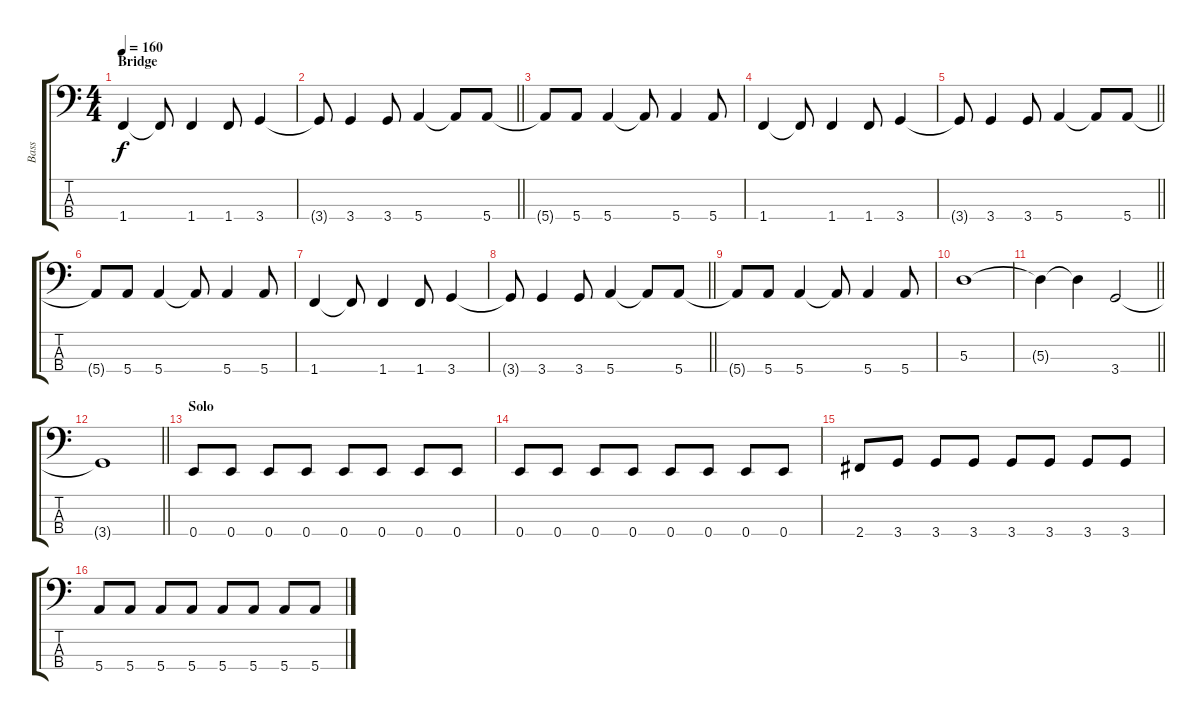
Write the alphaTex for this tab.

\track ("Bass" "Bass") {instrument electricbassfinger}
\staff {score tabs}
\tuning (G2 D2 A1 E1) {hide}
\ts (4 4)
\section ("" "Bridge")
\tempo 160
\clef f4
\ks c
1.4.4{dy f} 1.4{t}.8 1.4.4 1.4.8 3.4.4 |
\barLineRight lightlight
3.4{t}.8 3.4.4 3.4.8 5.4.4 5.4{t}.8 5.4.8 |
5.4{t}.8 5.4.8 5.4.4 5.4{t}.8 5.4.4 5.4.8 |
1.4.4 1.4{t}.8 1.4.4 1.4.8 3.4.4 |
\barLineRight lightlight
3.4{t}.8 3.4.4 3.4.8 5.4.4 5.4{t}.8 5.4.8 |
5.4{t}.8 5.4.8 5.4.4 5.4{t}.8 5.4.4 5.4.8 |
1.4.4 1.4{t}.8 1.4.4 1.4.8 3.4.4 |
\barLineRight lightlight
3.4{t}.8 3.4.4 3.4.8 5.4.4 5.4{t}.8 5.4.8 |
5.4{t}.8 5.4.8 5.4.4 5.4{t}.8 5.4.4 5.4.8 |
5.3.1 |
\barLineRight lightlight
5.3{t}.4 5.3{t}.4 3.4.2 |
\barLineRight lightlight
3.4{t}.1 |
\section ("" "Solo")
0.4.8 0.4.8 0.4.8 0.4.8 0.4.8 0.4.8 0.4.8 0.4.8 |
0.4.8 0.4.8 0.4.8 0.4.8 0.4.8 0.4.8 0.4.8 0.4.8 |
2.4.8 3.4.8 3.4.8 3.4.8 3.4.8 3.4.8 3.4.8 3.4.8 |
5.4.8 5.4.8 5.4.8 5.4.8 5.4.8 5.4.8 5.4.8 5.4.8
